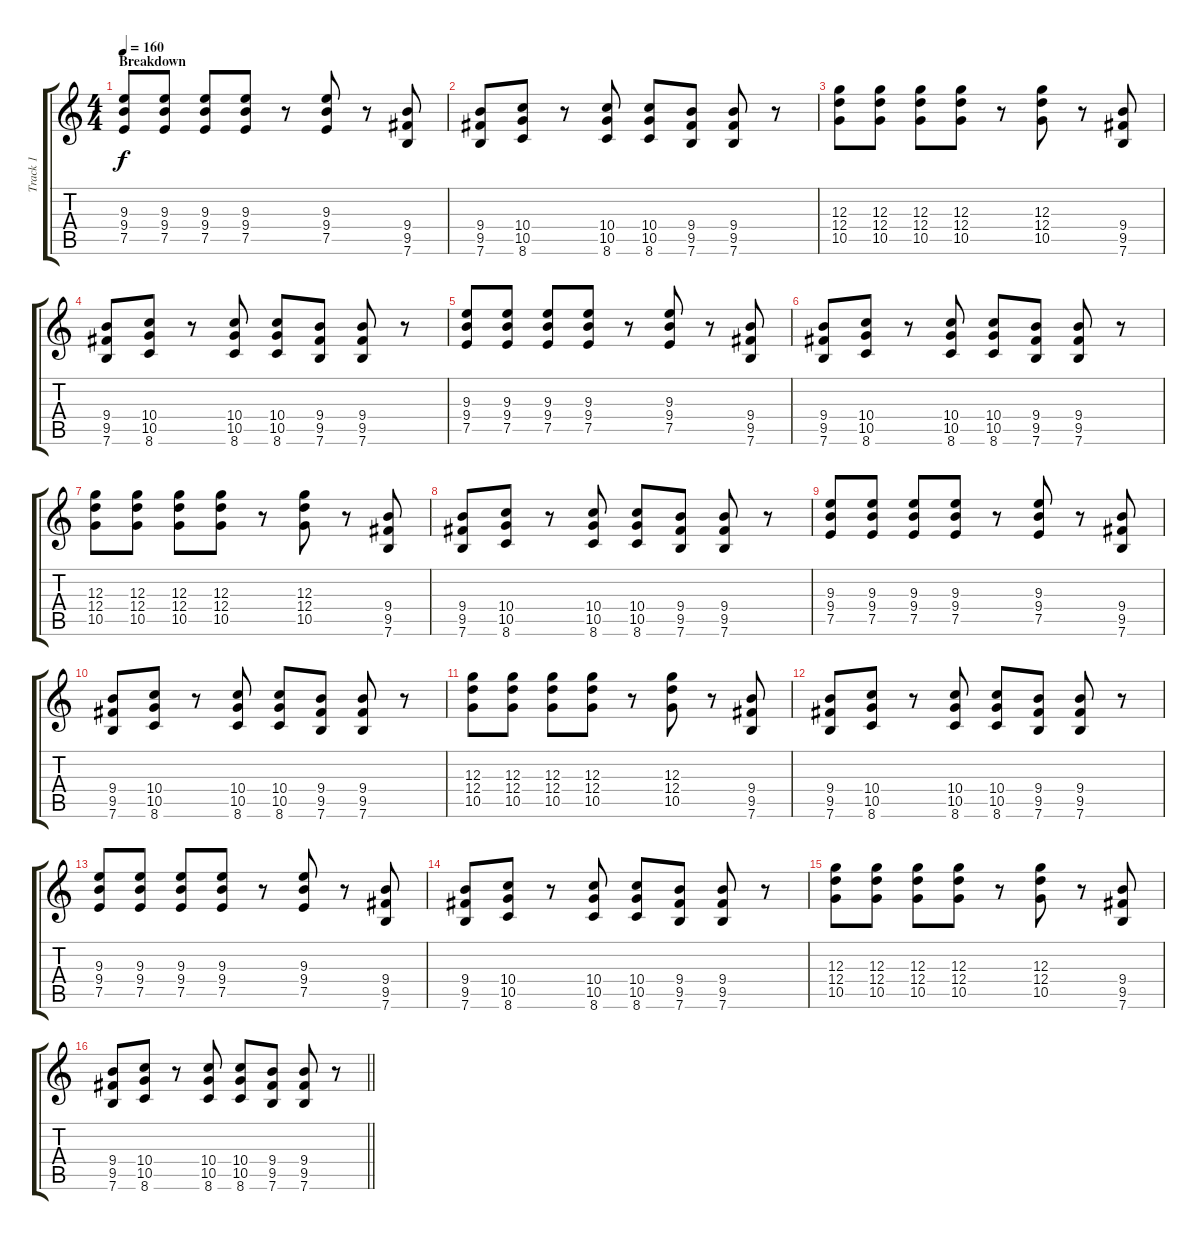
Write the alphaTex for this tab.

\track ("Track 1" "Track 1") {instrument distortionguitar}
\staff {score tabs}
\tuning (E4 B3 G3 D3 A2 E2) {hide}
\ts (4 4)
\section ("" "Breakdown")
\tempo 160
\clef g2
\ks c
(9.3 9.4 7.5).8{dy f} (9.3 9.4 7.5).8 (9.3 9.4 7.5).8 (9.3 9.4 7.5).8 r.8 (9.3 9.4 7.5).8 r.8 (9.4 9.5 7.6).8 |
(9.4 9.5 7.6).8 (10.4 10.5 8.6).8 r.8 (10.4 10.5 8.6).8 (10.4 10.5 8.6).8 (9.4 9.5 7.6).8 (9.4 9.5 7.6).8 r.8 |
(12.3 12.4 10.5).8 (12.3 12.4 10.5).8 (12.3 12.4 10.5).8 (12.3 12.4 10.5).8 r.8 (12.3 12.4 10.5).8 r.8 (9.4 9.5 7.6).8 |
(9.4 9.5 7.6).8 (10.4 10.5 8.6).8 r.8 (10.4 10.5 8.6).8 (10.4 10.5 8.6).8 (9.4 9.5 7.6).8 (9.4 9.5 7.6).8 r.8 |
(9.3 9.4 7.5).8 (9.3 9.4 7.5).8 (9.3 9.4 7.5).8 (9.3 9.4 7.5).8 r.8 (9.3 9.4 7.5).8 r.8 (9.4 9.5 7.6).8 |
(9.4 9.5 7.6).8 (10.4 10.5 8.6).8 r.8 (10.4 10.5 8.6).8 (10.4 10.5 8.6).8 (9.4 9.5 7.6).8 (9.4 9.5 7.6).8 r.8 |
(12.3 12.4 10.5).8 (12.3 12.4 10.5).8 (12.3 12.4 10.5).8 (12.3 12.4 10.5).8 r.8 (12.3 12.4 10.5).8 r.8 (9.4 9.5 7.6).8 |
(9.4 9.5 7.6).8 (10.4 10.5 8.6).8 r.8 (10.4 10.5 8.6).8 (10.4 10.5 8.6).8 (9.4 9.5 7.6).8 (9.4 9.5 7.6).8 r.8 |
(9.3 9.4 7.5).8 (9.3 9.4 7.5).8 (9.3 9.4 7.5).8 (9.3 9.4 7.5).8 r.8 (9.3 9.4 7.5).8 r.8 (9.4 9.5 7.6).8 |
(9.4 9.5 7.6).8 (10.4 10.5 8.6).8 r.8 (10.4 10.5 8.6).8 (10.4 10.5 8.6).8 (9.4 9.5 7.6).8 (9.4 9.5 7.6).8 r.8 |
(12.3 12.4 10.5).8 (12.3 12.4 10.5).8 (12.3 12.4 10.5).8 (12.3 12.4 10.5).8 r.8 (12.3 12.4 10.5).8 r.8 (9.4 9.5 7.6).8 |
(9.4 9.5 7.6).8 (10.4 10.5 8.6).8 r.8 (10.4 10.5 8.6).8 (10.4 10.5 8.6).8 (9.4 9.5 7.6).8 (9.4 9.5 7.6).8 r.8 |
(9.3 9.4 7.5).8 (9.3 9.4 7.5).8 (9.3 9.4 7.5).8 (9.3 9.4 7.5).8 r.8 (9.3 9.4 7.5).8 r.8 (9.4 9.5 7.6).8 |
(9.4 9.5 7.6).8 (10.4 10.5 8.6).8 r.8 (10.4 10.5 8.6).8 (10.4 10.5 8.6).8 (9.4 9.5 7.6).8 (9.4 9.5 7.6).8 r.8 |
(12.3 12.4 10.5).8 (12.3 12.4 10.5).8 (12.3 12.4 10.5).8 (12.3 12.4 10.5).8 r.8 (12.3 12.4 10.5).8 r.8 (9.4 9.5 7.6).8 |
\barLineRight lightlight
(9.4 9.5 7.6).8 (10.4 10.5 8.6).8 r.8 (10.4 10.5 8.6).8 (10.4 10.5 8.6).8 (9.4 9.5 7.6).8 (9.4 9.5 7.6).8 r.8
